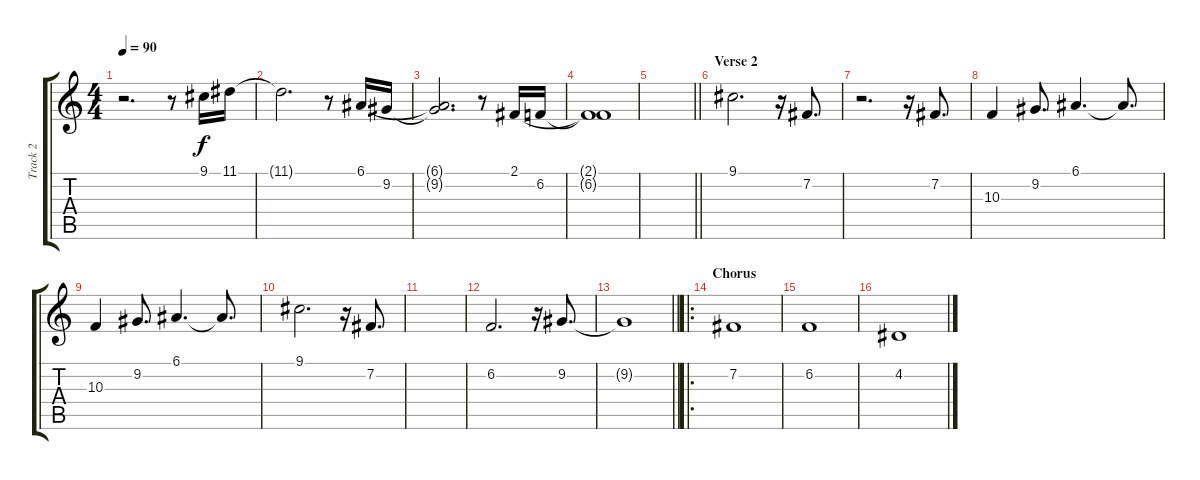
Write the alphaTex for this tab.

\track ("Track 2" "Track 2") {instrument celesta}
\staff {score tabs}
\tuning (E4 B3 G3 D3 A2 E2) {hide}
\ts (4 4)
\tempo 90
\clef g2
\ks c
r.2{d dy f} r.8 9.1.16 11.1.16 |
11.1{t}.2{d} r.8 6.1.16 9.2.16 |
(6.1{t} 9.2{t}).2{d} r.8 2.1.16 6.2.16 |
(2.1{t} 6.2{t}).1 |
\barLineRight lightlight
|
\section ("" "Verse 2")
9.1.2{d} r.16 7.2.8{d} |
r.2{d} r.16 7.2.8{d} |
10.3.4 9.2.8{d} 6.1.4{d} 6.1{t}.8{d} |
10.3.4 9.2.8{d} 6.1.4{d} 6.1{t}.8{d} |
9.1.2{d} r.16 7.2.8{d} |
|
6.2.2{d} r.16 9.2.8{d} |
\barLineRight lightlight
9.2{t}.1 |
\ro
\section ("" "Chorus")
7.2.1 |
6.2.1 |
4.2.1
